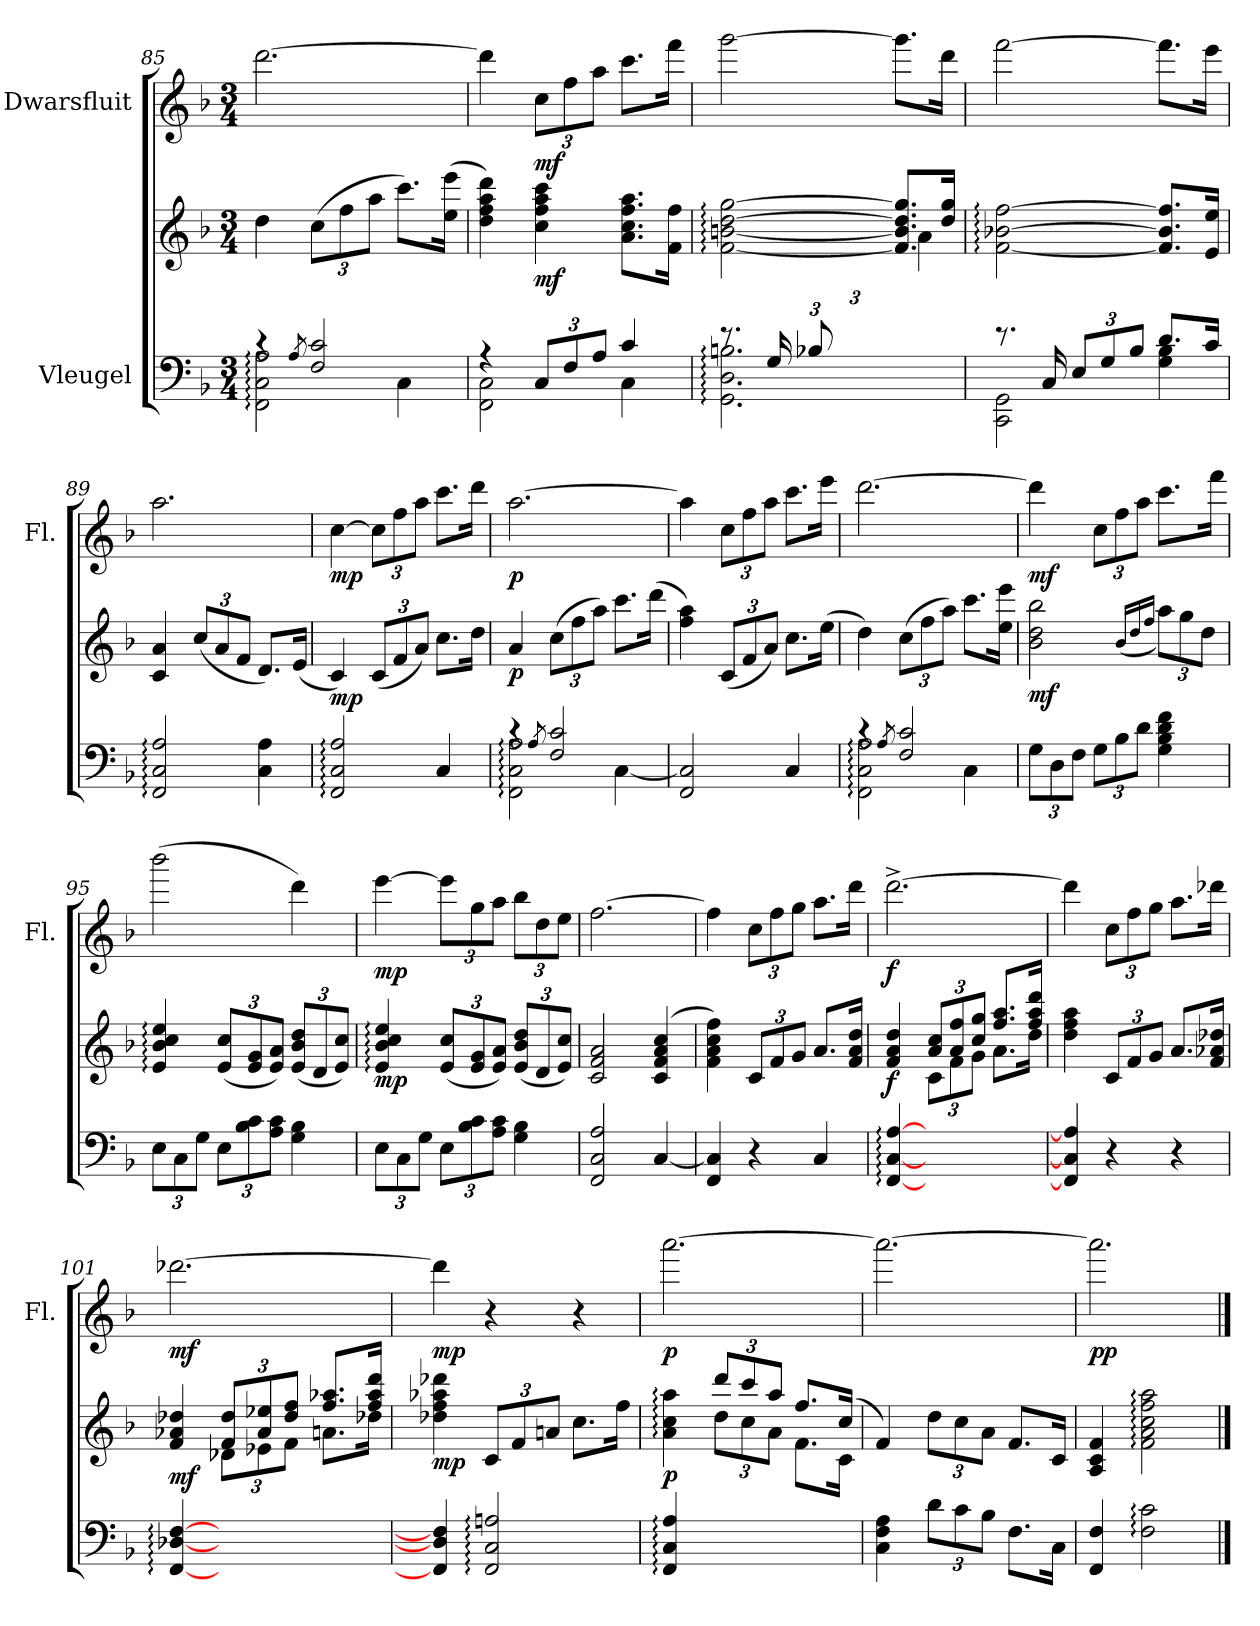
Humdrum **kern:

**kern	**kern	**dynam	**kern	**dynam
*part2	*part2	*part2	*part1	*part1
*staff3	*staff2	*staff2/3	*staff1	*staff1
*I"Vleugel	*	*	*I"Dwarsfluit	*
*	*	*	*I'Fl.	*
*clefF4	*clefG2	*	*clefG2	*
*k[b-]	*k[b-]	*	*k[b-]	*
*M3/4	*M3/4	*	*M3/4	*
=85	=85	=85	=85	=85
*^	*	*	*	*
4rc	2FF\: 2C\: 2A\:	4dd\	.	[2.ddd\	.
8qA/	.	.	.	.	.
*	*	*Xbrackettup	*	*	*
2F/ 2c/	.	(12cc\L	.	.	.
.	.	12ff\	.	.	.
.	.	12aa\J	.	.	.
.	4C\	8.ccc\L)	.	.	.
.	.	(16ee\ 16eee\Jk	.	.	.
=86	=86	=86	=86	=86	=86
4r	2FF\ 2C\	4dd\ 4ff\ 4aa\ 4ddd\)	.	4ddd\]	.
*Xbrackettup	*	*	*	*Xbrackettup	*
!	!	!	!LO:DY:b	!	!LO:DY:b
12C/L	.	4cc\ 4ff\ 4aa\ 4ccc\	mf	12cc\L	mf
12F/	.	.	.	12ff\	.
12A/J	.	.	.	12aa\J	.
4c/	4C\	8.a\ 8.cc\ 8.ff\ 8.aa\L	.	8.ccc\L	.
.	.	16f\ 16ff\Jk	.	16fff\Jk	.
=87	=87	=87	=87	=87	=87
*	*	*^	*	*	*
8.re	2.GG\: 2.D\: 2.Bn\:	[2f\: [2bn\: [2dd\: [2gg\:	3ryy	.	[2ggg\	.
16G/	.	.	.	.	.	.
12B-X/L	.	.	.	.	.	.
12%5ryy	.	.	12d\	.	.	.
.	.	.	12f\J	.	.	.
.	.	8.f/] 8.b/] 8.dd/] 8.gg/]L	4a\	.	8.ggg\L]	.
.	.	16dd/ 16gg/Jk	.	.	16ddd\Jk	.
*	*	*v	*v	*	*	*
!!LO:PB:g=z
=88	=88	=88	=88	=88	=88
8.re	2CC\ 2GG\	[2f\: [2b-X\: [2ff\:	.	[2fff\	.
16C/	.	.	.	.	.
12E/L	.	.	.	.	.
12G/	.	.	.	.	.
12B-/J	.	.	.	.	.
8.d/L	4G\ 4B-\	8.f/] 8.b-/] 8.ff/]L	.	8.fff\L]	.
16c/Jk	.	16e/ 16ee/Jk	.	16eee\Jk	.
*v	*v	*	*	*	*
=89	=89	=89	=89	=89
2FF/: 2C/: 2A/:	4c/ 4a/	.	2.aa\	.
.	(12cc/L	.	.	.
.	12a/	.	.	.
.	12f/J	.	.	.
4C\ 4A\	8.d/L)	.	.	.
.	(16e/Jk	.	.	.
=90	=90	=90	=90	=90
!	!	!LO:DY:b	!	!LO:DY:b
2FF/: 2C/: 2A/:	4c/)	mp	[4cc\	mp
.	(12c/L	.	12cc\L]	.
.	12f/	.	12ff\	.
.	12a/J)	.	12aa\J	.
4C/	8.cc\L	.	8.ccc\L	.
.	16dd\Jk	.	16ddd\Jk	.
=91	=91	=91	=91	=91
*^	*	*	*	*
!	!	!	!LO:DY:b	!	!LO:DY:b
4rc	2FF\: 2C\: 2A\:	4a/	p	[2.aa\	p
8qA/	.	.	.	.	.
2F/ 2c/	.	(12cc\L	.	.	.
.	.	12ff\	.	.	.
.	.	12aa\J)	.	.	.
.	[4C\	8.ccc\L	.	.	.
.	.	(16ddd\Jk	.	.	.
*v	*v	*	*	*	*
!!LO:LB:g=z
=92	=92	=92	=92	=92
2FF/ 2C/]	4ff\ 4aa\)	.	4aa\]	.
.	(12c/L	.	12cc\L	.
.	12f/	.	12ff\	.
.	12a/J)	.	12aa\J	.
4C/	8.cc\L	.	8.ccc\L	.
.	(16ee\Jk	.	16eee\Jk	.
=93	=93	=93	=93	=93
*^	*	*	*	*
4rc	2FF\: 2C\: 2A\:	4dd\)	.	[2.ddd\	.
8qA/	.	.	.	.	.
2F/ 2c/	.	(12cc\L	.	.	.
.	.	12ff\	.	.	.
.	.	12aa\J)	.	.	.
.	4C\	8.ccc\L	.	.	.
.	.	16ee\ 16eee\Jk	.	.	.
*v	*v	*	*	*	*
=94	=94	=94	=94	=94
!	!	!LO:DY:b	!	!LO:DY:b
12G\L	2b-\ 2dd\ 2bb-\	mf	4ddd\]	mf
12D\	.	.	.	.
12F\J	.	.	.	.
12G\L	.	.	12cc\L	.
12B-\	.	.	12ff\	.
12d\J	.	.	12aa\J	.
.	(16qb-/LL	.	.	.
.	16qdd/	.	.	.
.	16qff/JJ	.	.	.
4G\ 4B-\ 4d\ 4f\	12aa\L)	.	8.ccc\L	.
.	12gg\	.	.	.
.	12dd\J	.	.	.
.	.	.	16fff\Jk	.
=95	=95	=95	=95	=95
*	*	*	*MM69	*
12E\L	4e/: 4b-/: 4cc/: 4ee/:	.	(2bbb-\	.
12C\	.	.	.	.
12G\J	.	.	.	.
12E\L	(12e/ 12cc/L	.	.	.
12B-\ 12c\	12e/ 12g/	.	.	.
12A\ 12c\J	12e/ 12a/J)	.	.	.
4G\ 4B-\	(12e/ 12b-/ 12dd/L	.	4ddd\)	.
.	12d/	.	.	.
.	12e/ 12cc/J)	.	.	.
!!LO:LB:g=z
=96	=96	=96	=96	=96
!	!	!LO:DY:b	!	!LO:DY:b
12E\L	4e/: 4b-/: 4cc/: 4ee/:	mp	[4eee\	mp
12C\	.	.	.	.
12G\J	.	.	.	.
12E\L	(12e/ 12cc/L	.	12eee\L]	.
12B-\ 12c\	12e/ 12g/	.	12gg\	.
12A\ 12c\J	12e/ 12a/J)	.	12aa\J	.
4G\ 4B-\	(12e/ 12b-/ 12dd/L	.	12bb-\L	.
.	12d/	.	12dd\	.
.	12e/ 12cc/J)	.	12ee\J	.
=97	=97	=97	=97	=97
2FF/ 2C/ 2A/	2c/ 2f/ 2a/	.	[2.ff\	.
[4C/	(4c/ 4f/ 4a/ 4cc/	.	.	.
=98	=98	=98	=98	=98
4FF/ 4C/]	4f\ 4a\ 4cc\ 4ff\)	.	4ff\]	.
4r	12c/L	.	12cc\L	.
.	12f/	.	12ff\	.
.	12g/J	.	12gg\J	.
4C/	8.a/L	.	8.aa\L	.
.	16f/ 16a/ 16dd/Jk	.	16ddd\Jk	.
=99	=99	=99	=99	=99
*	*^	*	*	*
!	!	!	!LO:DY:b	!	!LO:DY:b
[4FF/: [4C/: [4A/:	4f/ 4a/ 4dd/	4ryy	f	[2.ddd^\	f
2ryy	12a/ 12cc/L	12c\L	.	.	.
.	12a/ 12ff/	12f\	.	.	.
.	12cc/ 12gg/J	12g\J	.	.	.
.	8.ff/ 8.aa/L	8.a\L	.	.	.
.	16ff/ 16aa/ 16ddd/Jk	16dd\Jk	.	.	.
*	*v	*v	*	*	*
=100	=100	=100	=100	=100
4FF/] 4C/] 4A/]	4dd\ 4ff\ 4aa\	.	4ddd\]	.
4r	12c/L	.	12cc\L	.
.	12f/	.	12ff\	.
.	12g/J	.	12gg\J	.
4r	8.a/L	.	8.aa\L	.
.	16f/ 16a-X/ 16dd-X/Jk	.	16ddd-X\Jk	.
!!LO:LB:g=z
=101	=101	=101	=101	=101
*	*^	*	*	*
!	!	!	!LO:DY:b	!	!LO:DY:b
[4FF/: [4D-X/: [4F/:	4f/ 4a-X/ 4dd-X/	4ryy	mf	[2.ddd-X\	mf
2ryy	12f/ 12dd-/L	12d-X\L	.	.	.
.	12a-/ 12ee-X/	12e-X\	.	.	.
.	12dd-/ 12ff/J	12f\J	.	.	.
.	8.ff/ 8.aa-X/L	8.a\L	.	.	.
.	16ff/ 16aa-/ 16ddd/Jk	16dd-X\Jk	.	.	.
=102	=102	=102	=102	=102	=102
!	!	!	!LO:DY:b	!	!LO:DY:b
*	*v	*v	*	*	*
4FF/] 4D-/] 4F/]	4dd-X\ 4ff\ 4aa-X\ 4ddd-X\	mp	4ddd-\]	mp
2FF/: 2C/: 2An/:	12c/L	.	4r	.
.	12f/	.	.	.
.	12an/J	.	.	.
.	8.cc\L	.	4r	.
.	16ff\Jk	.	.	.
=103	=103	=103	=103	=103
*	*	*	*MM63	*
*	*^	*	*	*
!	!	!	!LO:DY:b	!	!LO:DY:b
4FF/: 4C/: 4A/:	4a\: 4cc\: 4aa\:	4ryy	p	[2.aaa\	p
2ryy	12ddd/L	12dd\L	.	.	.
.	12ccc/	12cc\	.	.	.
.	12aa/J	12a\J	.	.	.
.	8.ff/L	8.f\L	.	.	.
.	(16cc/Jk	16c\Jk	.	.	.
*	*v	*v	*	*	*
=104	=104	=104	=104	=104
*	*	*	*MM58	*
4C\ 4F\ 4A\	4f/)	.	2.aaa\_	.
12d\L	12dd\L	.	.	.
12c\	12cc\	.	.	.
12B-\J	12a\J	.	.	.
8.F\L	8.f/L	.	.	.
16C\Jk	16c/Jk	.	.	.
=105	=105	=105	=105	=105
*	*	*	*MM52	*
!	!	!	!	!LO:DY:b
4FF/ 4F/	4A/ 4c/ 4f/	.	2.aaa\]	pp
2F\: 2c\:	2f\: 2a\: 2cc\: 2ff\: 2aa\:	.	.	.
==	==	==	==	==
*-	*-	*-	*-	*-
